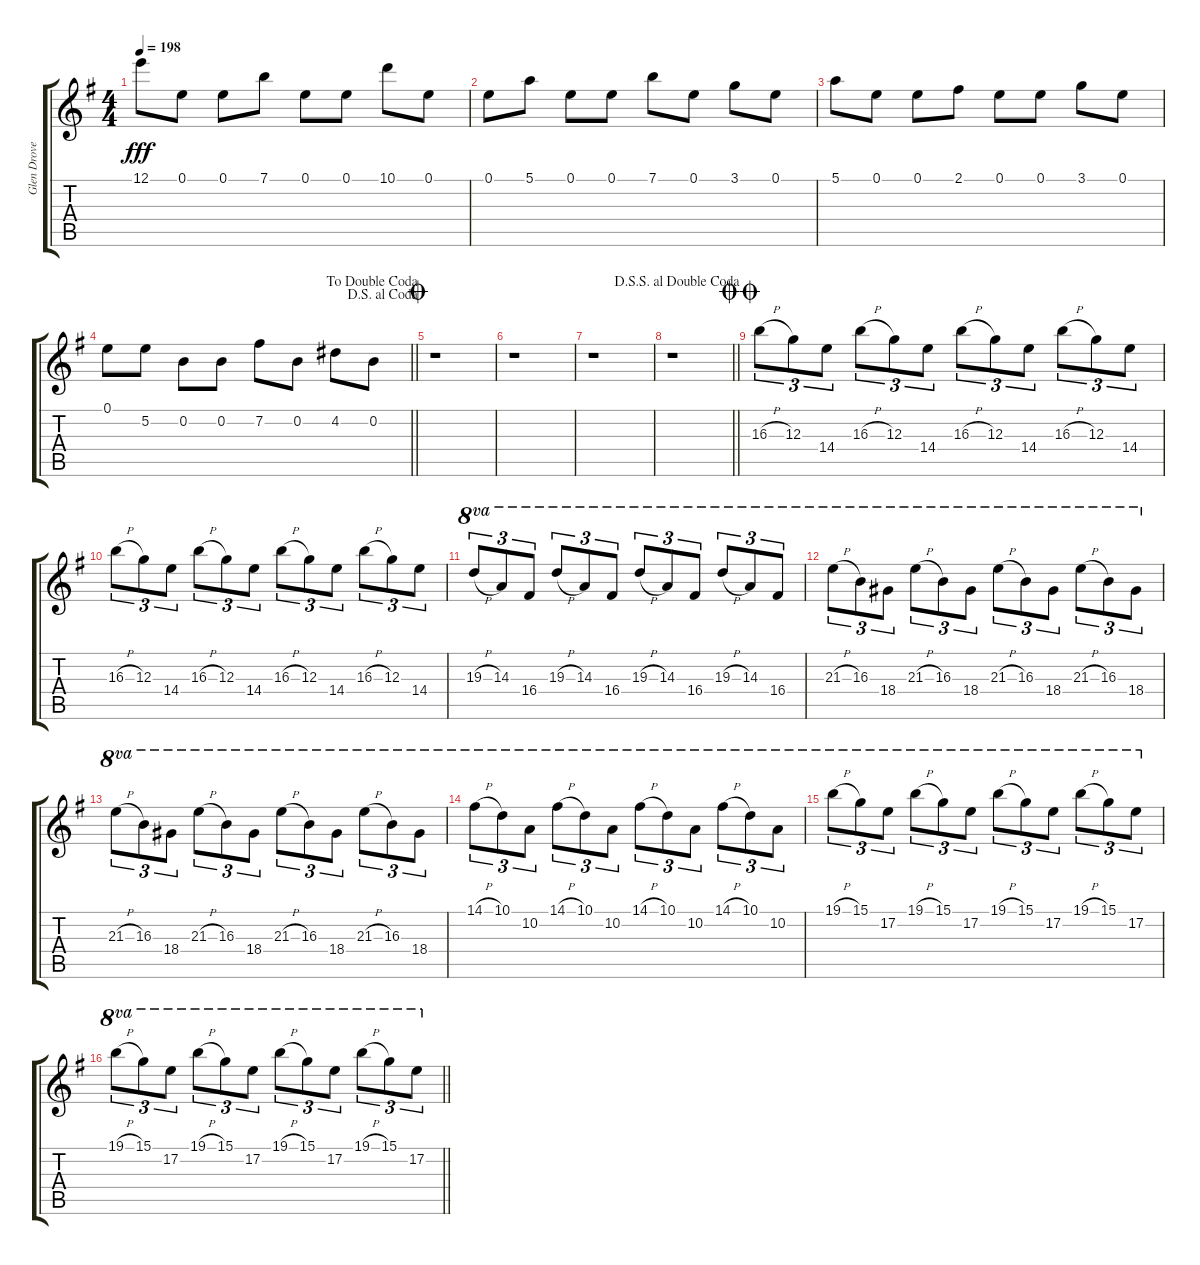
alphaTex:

\track ("Glen Drover" "Glen Drove") {instrument overdrivenguitar}
\staff {score tabs}
\tuning (E4 B3 G3 D3 A2 E2) {hide}
\ts (4 4)
\tempo 198
\clef g2
\ks g
12.1.8{dy fff} 0.1.8 0.1.8 7.1.8 0.1.8 0.1.8 10.1.8 0.1.8 |
0.1.8 5.1.8 0.1.8 0.1.8 7.1.8 0.1.8 3.1.8 0.1.8 |
5.1.8 0.1.8 0.1.8 2.1.8 0.1.8 0.1.8 3.1.8 0.1.8 |
\jump dalsegnoalcoda
\jump dadoublecoda
\barLineRight lightlight
0.1.8 5.2.8 0.2.8 0.2.8 7.2.8 0.2.8 4.2.8 0.2.8 |
\jump coda
r.1 |
r.1 |
r.1 |
\jump dalsegnosegnoaldoublecoda
\barLineRight lightlight
r.1 |
\jump doublecoda
16.3{h}.8{tu (3 2)} 12.3.8{tu (3 2)} 14.4.8{tu (3 2)} 16.3{h}.8{tu (3 2)} 12.3.8{tu (3 2)} 14.4.8{tu (3 2)} 16.3{h}.8{tu (3 2)} 12.3.8{tu (3 2)} 14.4.8{tu (3 2)} 16.3{h}.8{tu (3 2)} 12.3.8{tu (3 2)} 14.4.8{tu (3 2)} |
16.3{h}.8{tu (3 2)} 12.3.8{tu (3 2)} 14.4.8{tu (3 2)} 16.3{h}.8{tu (3 2)} 12.3.8{tu (3 2)} 14.4.8{tu (3 2)} 16.3{h}.8{tu (3 2)} 12.3.8{tu (3 2)} 14.4.8{tu (3 2)} 16.3{h}.8{tu (3 2)} 12.3.8{tu (3 2)} 14.4.8{tu (3 2)} |
19.3{h}.8{tu (3 2) ot 8va} 14.3.8{tu (3 2) ot 8va} 16.4.8{tu (3 2) ot 8va} 19.3{h}.8{tu (3 2) ot 8va} 14.3.8{tu (3 2) ot 8va} 16.4.8{tu (3 2) ot 8va} 19.3{h}.8{tu (3 2) ot 8va} 14.3.8{tu (3 2) ot 8va} 16.4.8{tu (3 2) ot 8va} 19.3{h}.8{tu (3 2) ot 8va} 14.3.8{tu (3 2) ot 8va} 16.4.8{tu (3 2) ot 8va} |
21.3{h}.8{tu (3 2) ot 8va} 16.3.8{tu (3 2) ot 8va} 18.4.8{tu (3 2) ot 8va} 21.3{h}.8{tu (3 2) ot 8va} 16.3.8{tu (3 2) ot 8va} 18.4.8{tu (3 2) ot 8va} 21.3{h}.8{tu (3 2) ot 8va} 16.3.8{tu (3 2) ot 8va} 18.4.8{tu (3 2) ot 8va} 21.3{h}.8{tu (3 2) ot 8va} 16.3.8{tu (3 2) ot 8va} 18.4.8{tu (3 2) ot 8va} |
21.3{h}.8{tu (3 2) ot 8va} 16.3.8{tu (3 2) ot 8va} 18.4.8{tu (3 2) ot 8va} 21.3{h}.8{tu (3 2) ot 8va} 16.3.8{tu (3 2) ot 8va} 18.4.8{tu (3 2) ot 8va} 21.3{h}.8{tu (3 2) ot 8va} 16.3.8{tu (3 2) ot 8va} 18.4.8{tu (3 2) ot 8va} 21.3{h}.8{tu (3 2) ot 8va} 16.3.8{tu (3 2) ot 8va} 18.4.8{tu (3 2) ot 8va} |
14.1{h}.8{tu (3 2) ot 8va} 10.1.8{tu (3 2) ot 8va} 10.2.8{tu (3 2) ot 8va} 14.1{h}.8{tu (3 2) ot 8va} 10.1.8{tu (3 2) ot 8va} 10.2.8{tu (3 2) ot 8va} 14.1{h}.8{tu (3 2) ot 8va} 10.1.8{tu (3 2) ot 8va} 10.2.8{tu (3 2) ot 8va} 14.1{h}.8{tu (3 2) ot 8va} 10.1.8{tu (3 2) ot 8va} 10.2.8{tu (3 2) ot 8va} |
19.1{h}.8{tu (3 2) ot 8va} 15.1.8{tu (3 2) ot 8va} 17.2.8{tu (3 2) ot 8va} 19.1{h}.8{tu (3 2) ot 8va} 15.1.8{tu (3 2) ot 8va} 17.2.8{tu (3 2) ot 8va} 19.1{h}.8{tu (3 2) ot 8va} 15.1.8{tu (3 2) ot 8va} 17.2.8{tu (3 2) ot 8va} 19.1{h}.8{tu (3 2) ot 8va} 15.1.8{tu (3 2) ot 8va} 17.2.8{tu (3 2) ot 8va} |
\barLineRight lightlight
19.1{h}.8{tu (3 2) ot 8va} 15.1.8{tu (3 2) ot 8va} 17.2.8{tu (3 2) ot 8va} 19.1{h}.8{tu (3 2) ot 8va} 15.1.8{tu (3 2) ot 8va} 17.2.8{tu (3 2) ot 8va} 19.1{h}.8{tu (3 2) ot 8va} 15.1.8{tu (3 2) ot 8va} 17.2.8{tu (3 2) ot 8va} 19.1{h}.8{tu (3 2) ot 8va} 15.1.8{tu (3 2) ot 8va} 17.2.8{tu (3 2) ot 8va}
